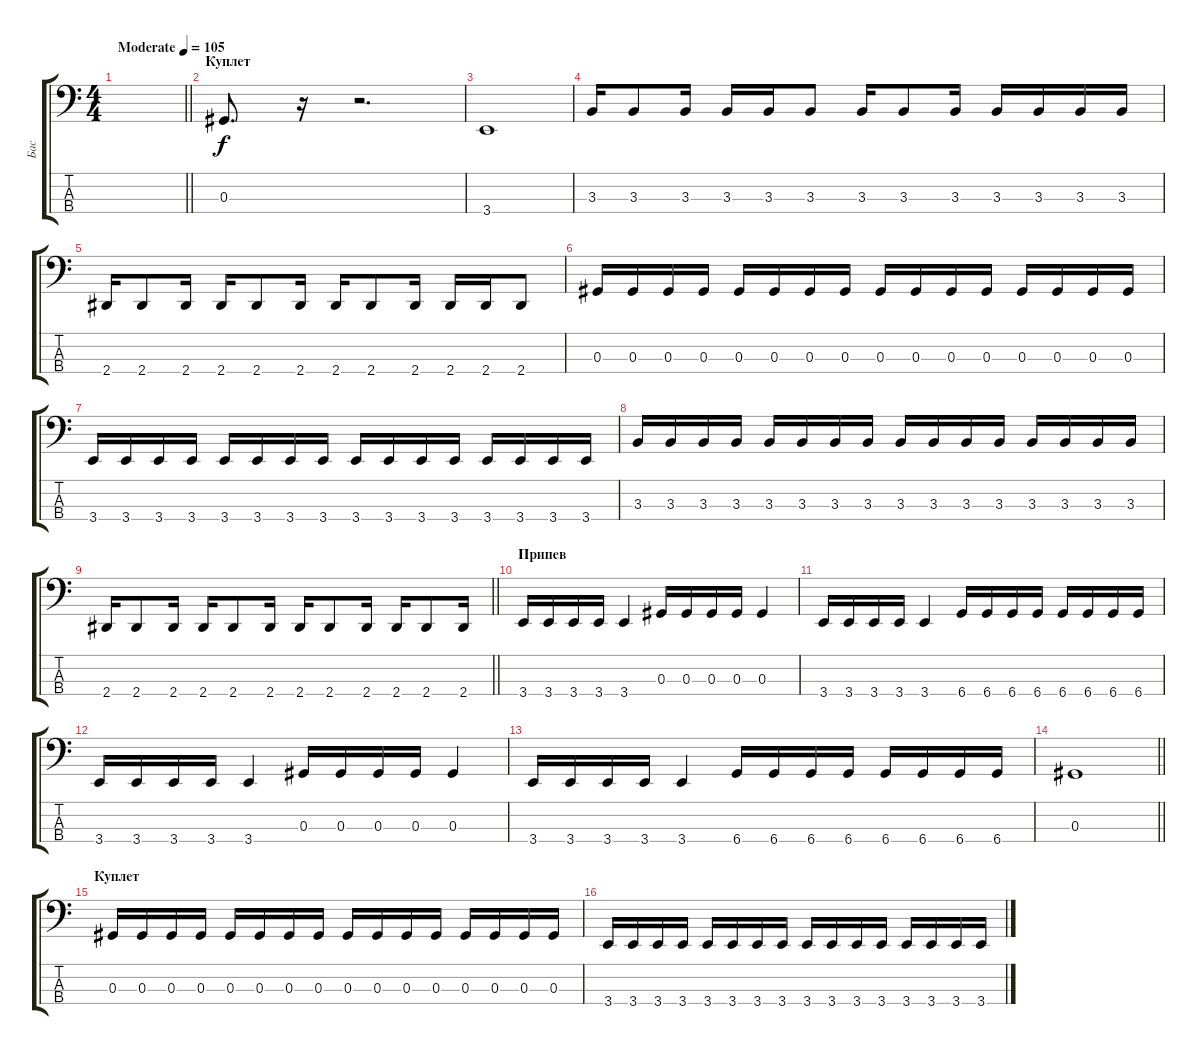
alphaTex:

\track ("Бас" "Бас") {instrument electricbassfinger}
\staff {score tabs}
\tuning (Gb2 Db2 Ab1 Db1) {hide}
\ts (4 4)
\tempo (105 "Moderate")
\clef f4
\barLineRight lightlight
\ks c
|
\section ("" "Куплет")
0.3.8{d} r.16 r.2{d} |
3.4.1 |
3.3.16 3.3.8 3.3.16 3.3.16 3.3.16 3.3.8 3.3.16 3.3.8 3.3.16 3.3.16 3.3.16 3.3.16 3.3.16 |
2.4.16 2.4.8 2.4.16 2.4.16 2.4.8 2.4.16 2.4.16 2.4.8 2.4.16 2.4.16 2.4.16 2.4.8 |
0.3.16 0.3.16 0.3.16 0.3.16 0.3.16 0.3.16 0.3.16 0.3.16 0.3.16 0.3.16 0.3.16 0.3.16 0.3.16 0.3.16 0.3.16 0.3.16 |
3.4.16 3.4.16 3.4.16 3.4.16 3.4.16 3.4.16 3.4.16 3.4.16 3.4.16 3.4.16 3.4.16 3.4.16 3.4.16 3.4.16 3.4.16 3.4.16 |
3.3.16 3.3.16 3.3.16 3.3.16 3.3.16 3.3.16 3.3.16 3.3.16 3.3.16 3.3.16 3.3.16 3.3.16 3.3.16 3.3.16 3.3.16 3.3.16 |
\barLineRight lightlight
2.4.16 2.4.8 2.4.16 2.4.16 2.4.8 2.4.16 2.4.16 2.4.8 2.4.16 2.4.16 2.4.8 2.4.16 |
\section ("" "Припев")
3.4.16 3.4.16 3.4.16 3.4.16 3.4.4 0.3.16 0.3.16 0.3.16 0.3.16 0.3.4 |
3.4.16 3.4.16 3.4.16 3.4.16 3.4.4 6.4.16 6.4.16 6.4.16 6.4.16 6.4.16 6.4.16 6.4.16 6.4.16 |
3.4.16 3.4.16 3.4.16 3.4.16 3.4.4 0.3.16 0.3.16 0.3.16 0.3.16 0.3.4 |
3.4.16 3.4.16 3.4.16 3.4.16 3.4.4 6.4.16 6.4.16 6.4.16 6.4.16 6.4.16 6.4.16 6.4.16 6.4.16 |
\barLineRight lightlight
0.3.1 |
\section ("" "Куплет")
0.3.16 0.3.16 0.3.16 0.3.16 0.3.16 0.3.16 0.3.16 0.3.16 0.3.16 0.3.16 0.3.16 0.3.16 0.3.16 0.3.16 0.3.16 0.3.16 |
3.4.16 3.4.16 3.4.16 3.4.16 3.4.16 3.4.16 3.4.16 3.4.16 3.4.16 3.4.16 3.4.16 3.4.16 3.4.16 3.4.16 3.4.16 3.4.16
